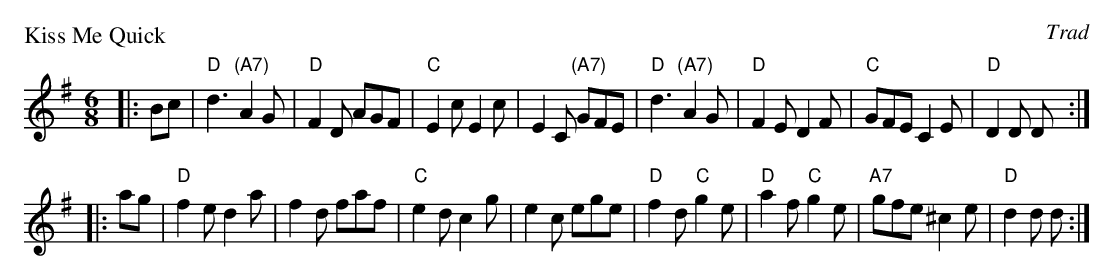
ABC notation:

X:1
P: Kiss Me Quick
O: Trad
M: 6/8
L: 1/8
K: DMix
|: Bc \
| "D"d3 "(A7)"A2G | "D"F2D AGF | "C"E2c E2c |    E2C "(A7)"GFE \
| "D"d3 "(A7)"A2G | "D"F2E D2F | "C"GFE C2E | "D"D2D       D :|
|: ag \
| "D"f2e    d2a |    f2d    faf |  "C"e2d  c2g |    e2c ege \
| "D"f2d "C"g2e | "D"a2f "C"g2e | "A7"gfe ^c2e | "D"d2d d :|
